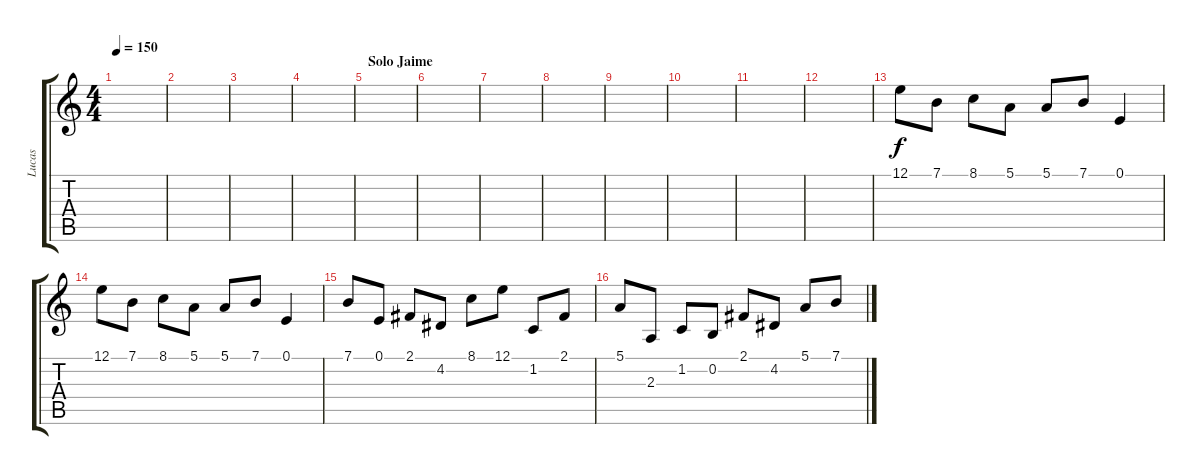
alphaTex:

\track ("Lucas" "Lucas") {instrument churchorgan}
\staff {score tabs}
\tuning (E4 B3 G3 D3 A2 E2) {hide}
\ts (4 4)
\tempo 150
\clef g2
\ks c
|
|
|
|
\section ("" "Solo Jaime")
|
|
|
|
|
|
|
|
12.1.8 7.1.8 8.1.8 5.1.8 5.1.8 7.1.8 0.1.4 |
12.1.8 7.1.8 8.1.8 5.1.8 5.1.8 7.1.8 0.1.4 |
7.1.8 0.1.8 2.1.8 4.2.8 8.1.8 12.1.8 1.2.8 2.1.8 |
5.1.8 2.3.8 1.2.8 0.2.8 2.1.8 4.2.8 5.1.8 7.1.8
